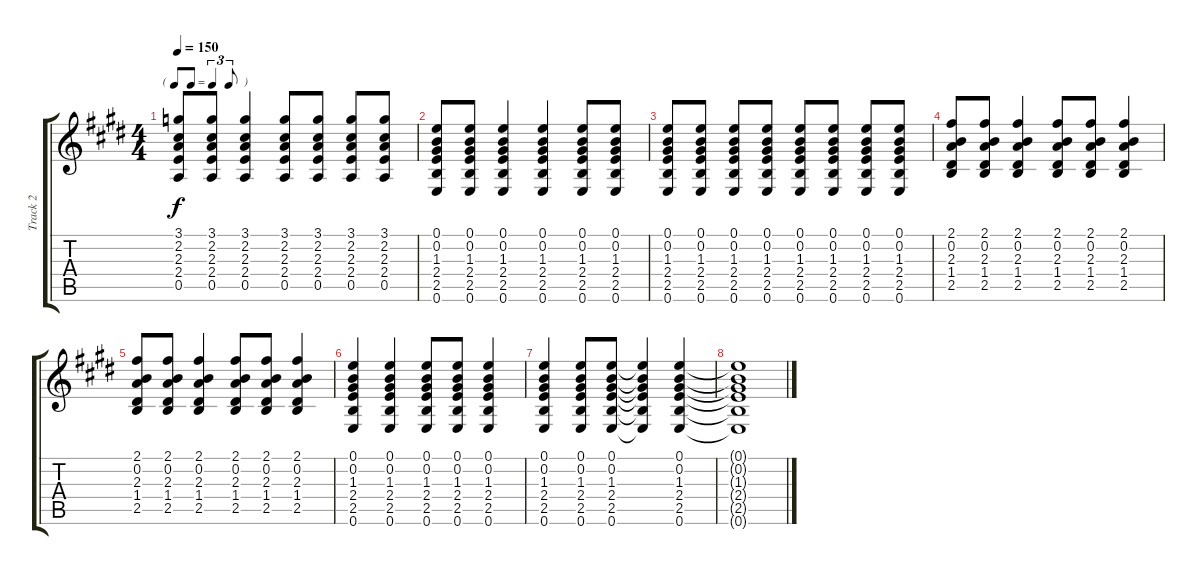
\track ("Track 2" "Track 2") {instrument acousticguitarsteel}
\staff {score tabs}
\tuning (E4 B3 G3 D3 A2 E2) {hide}
\ts (4 4)
\tf triplet8th
\tempo 150
\clef g2
\ks e
(3.1 2.2 2.3 2.4 0.5).8{dy f} (3.1 2.2 2.3 2.4 0.5).8 (3.1 2.2 2.3 2.4 0.5).4 (3.1 2.2 2.3 2.4 0.5).8 (3.1 2.2 2.3 2.4 0.5).8 (3.1 2.2 2.3 2.4 0.5).8 (3.1 2.2 2.3 2.4 0.5).8 |
(0.1 0.2 1.3 2.4 2.5 0.6).8 (0.1 0.2 1.3 2.4 2.5 0.6).8 (0.1 0.2 1.3 2.4 2.5 0.6).4 (0.1 0.2 1.3 2.4 2.5 0.6).4 (0.1 0.2 1.3 2.4 2.5 0.6).8 (0.1 0.2 1.3 2.4 2.5 0.6).8 |
(0.1 0.2 1.3 2.4 2.5 0.6).8 (0.1 0.2 1.3 2.4 2.5 0.6).8 (0.1 0.2 1.3 2.4 2.5 0.6).8 (0.1 0.2 1.3 2.4 2.5 0.6).8 (0.1 0.2 1.3 2.4 2.5 0.6).8 (0.1 0.2 1.3 2.4 2.5 0.6).8 (0.1 0.2 1.3 2.4 2.5 0.6).8 (0.1 0.2 1.3 2.4 2.5 0.6).8 |
(2.1 0.2 2.3 1.4 2.5).8 (2.1 0.2 2.3 1.4 2.5).8 (2.1 0.2 2.3 1.4 2.5).4 (2.1 0.2 2.3 1.4 2.5).8 (2.1 0.2 2.3 1.4 2.5).8 (2.1 0.2 2.3 1.4 2.5).4 |
(2.1 0.2 2.3 1.4 2.5).8 (2.1 0.2 2.3 1.4 2.5).8 (2.1 0.2 2.3 1.4 2.5).4 (2.1 0.2 2.3 1.4 2.5).8 (2.1 0.2 2.3 1.4 2.5).8 (2.1 0.2 2.3 1.4 2.5).4 |
(0.1 0.2 1.3 2.4 2.5 0.6).4 (0.1 0.2 1.3 2.4 2.5 0.6).4 (0.1 0.2 1.3 2.4 2.5 0.6).8 (0.1 0.2 1.3 2.4 2.5 0.6).8 (0.1 0.2 1.3 2.4 2.5 0.6).4 |
(0.1 0.2 1.3 2.4 2.5 0.6).4 (0.1 0.2 1.3 2.4 2.5 0.6).8 (0.1 0.2 1.3 2.4 2.5 0.6).8 (0.1{t} 0.2{t} 1.3{t} 2.4{t} 2.5{t} 0.6{t}).4 (0.1 0.2 1.3 2.4 2.5 0.6).4 |
(0.1{t} 0.2{t} 1.3{t} 2.4{t} 2.5{t} 0.6{t}).1
